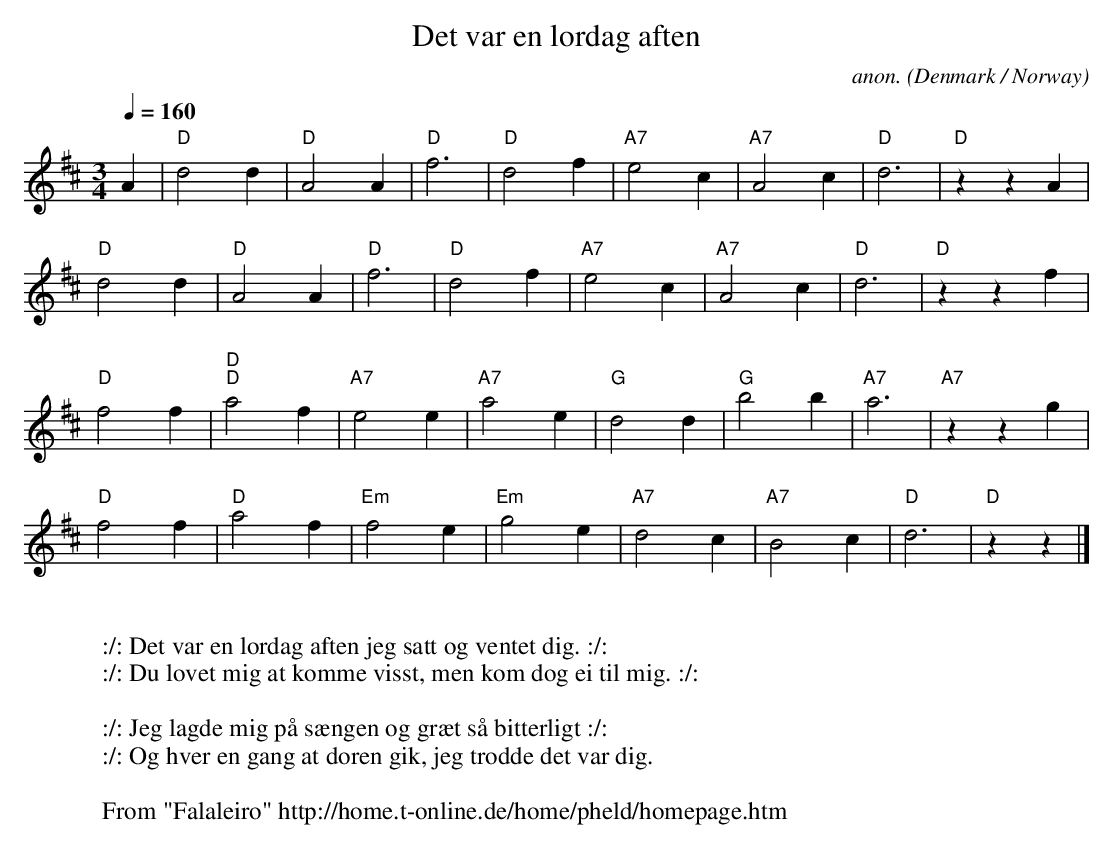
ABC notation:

X:1
T:Det var en l\ordag aften
M:3/4
L:1/4
Q:160
C:anon.
O:Denmark / Norway
K:D
A|"D"d2d|"D"A2A|"D"f3|"D"d2f|"A7"e2c|"A7"A2c|"D"d3|"D"zzA|
"D"d2d|"D"A2A|"D"f3|"D"d2f|"A7"e2c|"A7"A2c|"D"d3|"D"zzf|
"D"f2f|"D""D"a2f|"A7"e2e|"A7"a2e|"G"d2d|"G"b2b|"A7"a3|"A7"zzg|
"D"f2f|"D"a2f|"Em"f2e|"Em"g2e|"A7"d2c|"A7"B2c|"D"d3|"D"zz|]
W:
W::/: Det var en l\ordag aften jeg satt og ventet dig. :/:
W::/: Du lovet mig at komme visst, men kom dog ei til mig. :/:
W:
W::/: Jeg lagde mig p\aa s\aengen og gr\aet s\aa bitterligt :/:
W::/: Og hver en gang at d\oren gik, jeg trodde det var dig.
W:
W: From "Falaleiro" http://home.t-online.de/home/pheld/homepage.htm
